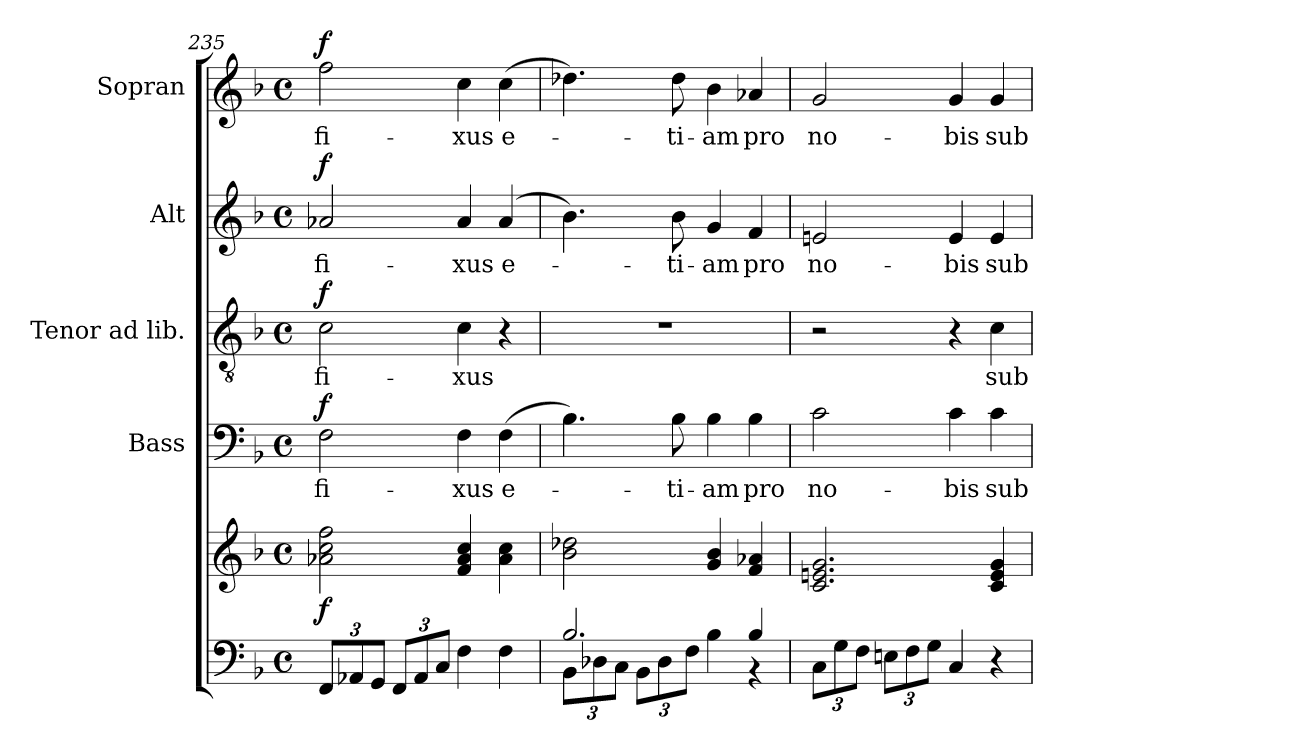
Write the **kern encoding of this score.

**kern	**kern	**dynam	**kern	**text	**dynam	**kern	**text	**dynam	**kern	**text	**dynam	**kern	**text	**dynam
*part5	*part5	*part5	*part4	*part4	*part4	*part3	*part3	*part3	*part2	*part2	*part2	*part1	*part1	*part1
*staff6	*staff5	*staff5/6	*staff4	*staff4	*staff4	*staff3	*staff3	*staff3	*staff2	*staff2	*staff2	*staff1	*staff1	*staff1
*	*	*	*I"Bass	*	*	*I"Tenor ad lib.	*	*	*I"Alt	*	*	*I"Sopran	*	*
*	*	*	*I'B.	*	*	*I'T.	*	*	*I'A.	*	*	*I'S.	*	*
*clefF4	*clefG2	*	*clefF4	*	*	*clefGv2	*	*	*clefG2	*	*	*clefG2	*	*
*k[b-]	*k[b-]	*	*k[b-]	*	*	*k[b-]	*	*	*k[b-]	*	*	*k[b-]	*	*
*F:	*F:	*	*F:	*	*	*F:	*	*	*F:	*	*	*F:	*	*
*M4/4	*M4/4	*	*M4/4	*	*	*M4/4	*	*	*M4/4	*	*	*M4/4	*	*
*met(c)	*met(c)	*	*met(c)	*	*	*met(c)	*	*	*met(c)	*	*	*met(c)	*	*
=235	=235	=235	=235	=235	=235	=235	=235	=235	=235	=235	=235	=235	=235	=235
!	!	!LO:DY:b	!	!LO:LY:b	!LO:DY:a	!	!LO:LY:b	!LO:DY:a	!	!LO:LY:b	!LO:DY:a	!	!LO:LY:b	!LO:DY:a
12FF/L	2a-X\ 2cc\ 2ff\	f	2F\	-fi-	f	2c\	-fi-	f	2a-X/	-fi-	f	2ff\	-fi-	f
12AA-X/	.	.	.	.	.	.	.	.	.	.	.	.	.	.
12GG/J	.	.	.	.	.	.	.	.	.	.	.	.	.	.
12FF/L	.	.	.	.	.	.	.	.	.	.	.	.	.	.
12AA-/	.	.	.	.	.	.	.	.	.	.	.	.	.	.
12C/J	.	.	.	.	.	.	.	.	.	.	.	.	.	.
!	!	!	!	!LO:LY:b	!	!	!LO:LY:b	!	!	!LO:LY:b	!	!	!LO:LY:b	!
4F\	4f/ 4a-/ 4cc/	.	4F\	-xus	.	4c\	-xus	.	4a-/	-xus	.	4cc\	-xus	.
!	!	!	!	!LO:LY:b	!	!	!	!	!	!LO:LY:b	!	!	!LO:LY:b	!
4F\	4a-\ 4cc\	.	(>4F\	e-	.	4r	.	.	(4a-/	e-	.	(>4cc\	e-	.
=236	=236	=236	=236	=236	=236	=236	=236	=236	=236	=236	=236	=236	=236	=236
*^	*	*	*	*	*	*	*	*	*	*	*	*	*	*
2.B-/	12BB-\L	2b-\ 2dd-X\	.	4.B-\)	.	.	1r	.	.	4.b-\)	.	.	4.dd-X\)	.	.
.	12D-X\	.	.	.	.	.	.	.	.	.	.	.	.	.	.
.	12C\J	.	.	.	.	.	.	.	.	.	.	.	.	.	.
.	12BB-\L	.	.	.	.	.	.	.	.	.	.	.	.	.	.
.	12D-\	.	.	.	.	.	.	.	.	.	.	.	.	.	.
!	!	!	!	!	!LO:LY:b	!	!	!	!	!	!LO:LY:b	!	!	!LO:LY:b	!
.	.	.	.	8B-\	-ti-	.	.	.	.	8b-\	-ti-	.	8dd-\	-ti-	.
.	12F\J	.	.	.	.	.	.	.	.	.	.	.	.	.	.
!	!	!	!	!	!LO:LY:b	!	!	!	!	!	!LO:LY:b	!	!	!LO:LY:b	!
.	4B-\	4g/ 4b-/	.	4B-\	-am	.	.	.	.	4g/	-am	.	4b-\	-am	.
!	!	!	!	!	!LO:LY:b	!	!	!	!	!	!LO:LY:b	!	!	!LO:LY:b	!
4B-/	4r	4f/ 4a-X/	.	4B-\	pro	.	.	.	.	4f/	pro	.	4a-X/	pro	.
=237	=237	=237	=237	=237	=237	=237	=237	=237	=237	=237	=237	=237	=237	=237	=237
!	!	!	!	!	!LO:LY:b	!	!	!	!	!	!LO:LY:b	!	!	!LO:LY:b	!
*v	*v	*	*	*	*	*	*	*	*	*	*	*	*	*	*
12C\L	2.c/ 2.en/ 2.g/	.	2c\	no-	.	2r	.	.	2en/	no-	.	2g/	no-	.
12G\	.	.	.	.	.	.	.	.	.	.	.	.	.	.
12F\J	.	.	.	.	.	.	.	.	.	.	.	.	.	.
12En\L	.	.	.	.	.	.	.	.	.	.	.	.	.	.
12F\	.	.	.	.	.	.	.	.	.	.	.	.	.	.
12G\J	.	.	.	.	.	.	.	.	.	.	.	.	.	.
!	!	!	!	!LO:LY:b	!	!	!	!	!	!LO:LY:b	!	!	!LO:LY:b	!
4C/	.	.	4c\	-bis	.	4r	.	.	4e/	-bis	.	4g/	-bis	.
!	!	!	!	!LO:LY:b	!	!	!LO:LY:b	!	!	!LO:LY:b	!	!	!LO:LY:b	!
4r	4c/ 4e/ 4g/	.	4c\	sub	.	4c\	sub	.	4e/	sub	.	4g/	sub	.
=	=	=	=	=	=	=	=	=	=	=	=	=	=	=
*-	*-	*-	*-	*-	*-	*-	*-	*-	*-	*-	*-	*-	*-	*-
